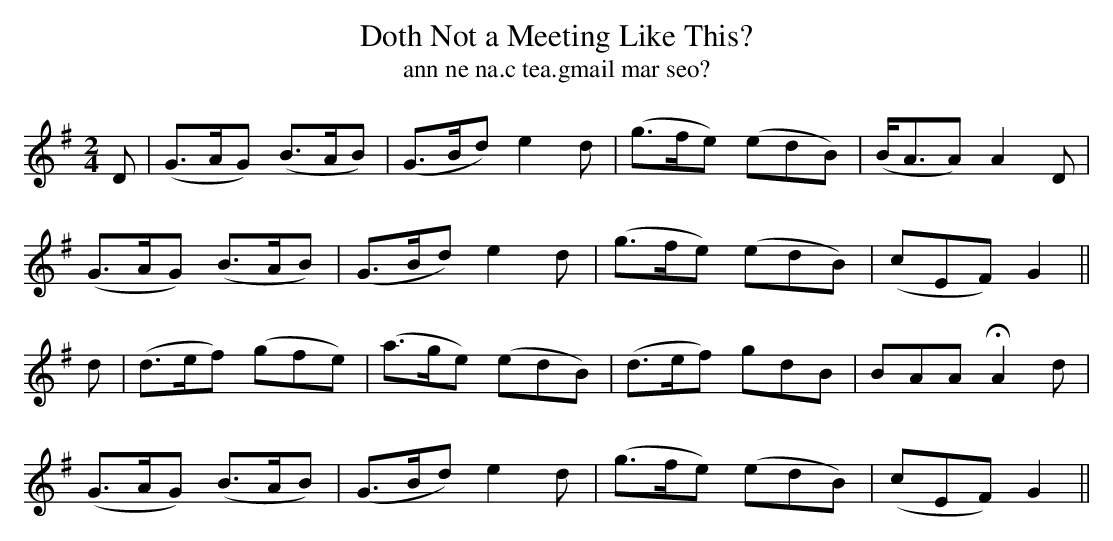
X:1
T:Doth Not a Meeting Like This?
T:ann ne na.c tea.gmail mar seo?
M:2/4
L:1/8
K:G
D|(G>AG) (B>AB)|(G>Bd) e2 d|(g>fe) (edB)|(B<AA) A2 D|
(G>AG) (B>AB)|(G>Bd) e2 d|(g>fe) (edB)|(cEF) G2||
d|(d>ef) (gfe)|(a>ge) (edB)|(d>ef) gdB|BAA HA2 d|
(G>AG) (B>AB)|(G>Bd) e2 d|(g>fe) (edB)|(cEF) G2||
